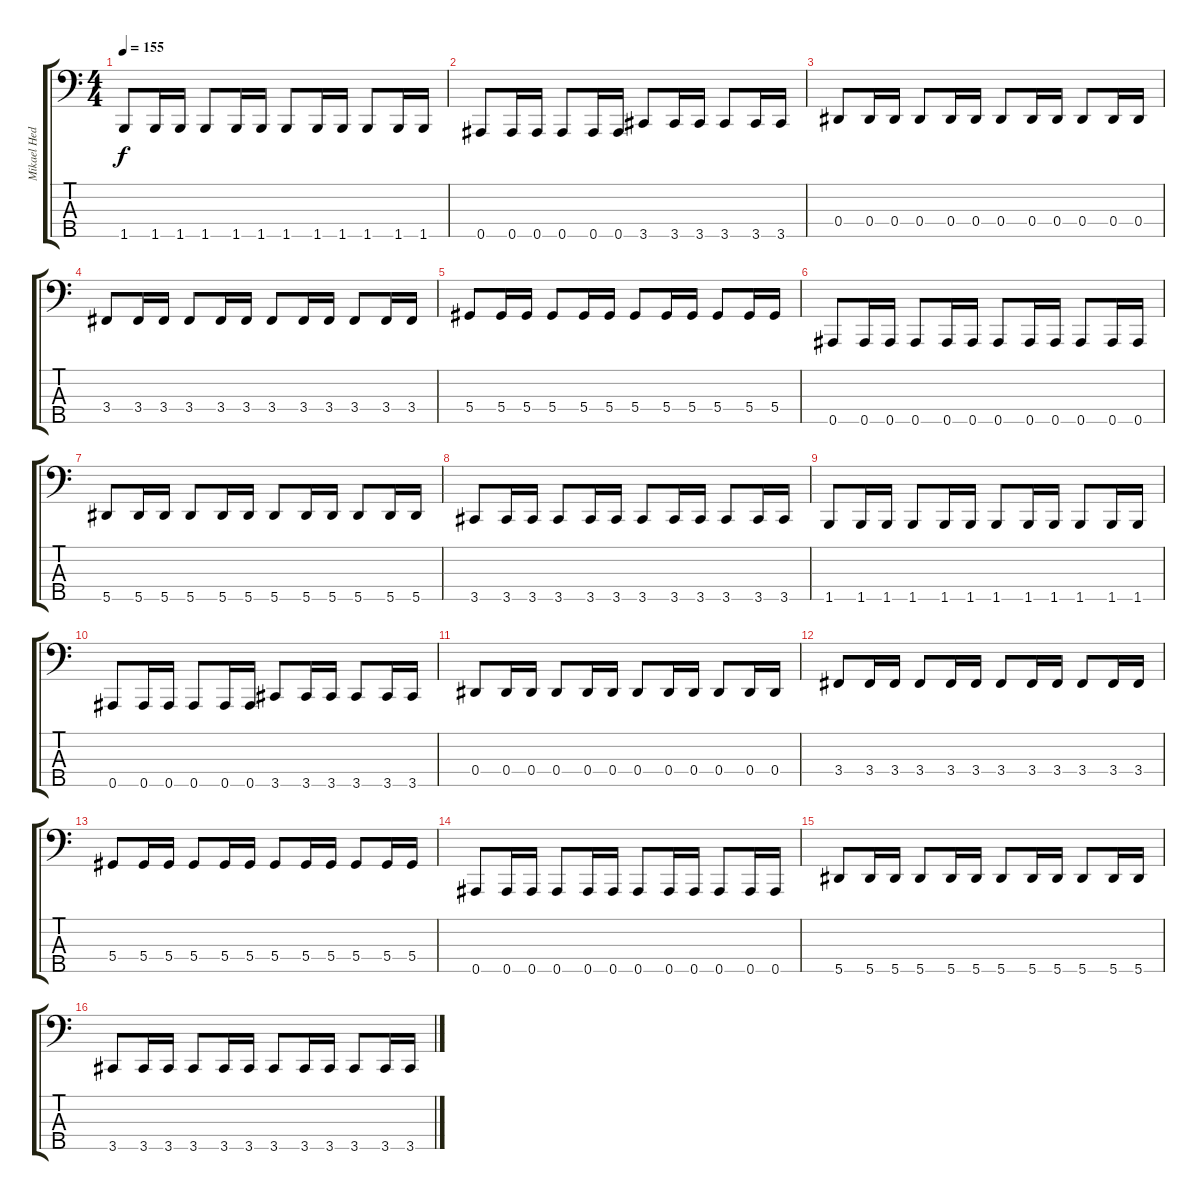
\track ("Mikael Hedlund" "Mikael Hed") {instrument electricbasspick}
\staff {score tabs}
\tuning (Gb2 Db2 Ab1 Eb1 Bb0) {hide}
\ts (4 4)
\tempo 155
\clef f4
\ks c
1.5.8{dy f} 1.5.16 1.5.16 1.5.8 1.5.16 1.5.16 1.5.8 1.5.16 1.5.16 1.5.8 1.5.16 1.5.16 |
0.5.8 0.5.16 0.5.16 0.5.8 0.5.16 0.5.16 3.5.8 3.5.16 3.5.16 3.5.8 3.5.16 3.5.16 |
0.4.8 0.4.16 0.4.16 0.4.8 0.4.16 0.4.16 0.4.8 0.4.16 0.4.16 0.4.8 0.4.16 0.4.16 |
3.4.8 3.4.16 3.4.16 3.4.8 3.4.16 3.4.16 3.4.8 3.4.16 3.4.16 3.4.8 3.4.16 3.4.16 |
5.4.8 5.4.16 5.4.16 5.4.8 5.4.16 5.4.16 5.4.8 5.4.16 5.4.16 5.4.8 5.4.16 5.4.16 |
0.5.8 0.5.16 0.5.16 0.5.8 0.5.16 0.5.16 0.5.8 0.5.16 0.5.16 0.5.8 0.5.16 0.5.16 |
5.5.8 5.5.16 5.5.16 5.5.8 5.5.16 5.5.16 5.5.8 5.5.16 5.5.16 5.5.8 5.5.16 5.5.16 |
3.5.8 3.5.16 3.5.16 3.5.8 3.5.16 3.5.16 3.5.8 3.5.16 3.5.16 3.5.8 3.5.16 3.5.16 |
1.5.8 1.5.16 1.5.16 1.5.8 1.5.16 1.5.16 1.5.8 1.5.16 1.5.16 1.5.8 1.5.16 1.5.16 |
0.5.8 0.5.16 0.5.16 0.5.8 0.5.16 0.5.16 3.5.8 3.5.16 3.5.16 3.5.8 3.5.16 3.5.16 |
0.4.8 0.4.16 0.4.16 0.4.8 0.4.16 0.4.16 0.4.8 0.4.16 0.4.16 0.4.8 0.4.16 0.4.16 |
3.4.8 3.4.16 3.4.16 3.4.8 3.4.16 3.4.16 3.4.8 3.4.16 3.4.16 3.4.8 3.4.16 3.4.16 |
5.4.8 5.4.16 5.4.16 5.4.8 5.4.16 5.4.16 5.4.8 5.4.16 5.4.16 5.4.8 5.4.16 5.4.16 |
0.5.8 0.5.16 0.5.16 0.5.8 0.5.16 0.5.16 0.5.8 0.5.16 0.5.16 0.5.8 0.5.16 0.5.16 |
5.5.8 5.5.16 5.5.16 5.5.8 5.5.16 5.5.16 5.5.8 5.5.16 5.5.16 5.5.8 5.5.16 5.5.16 |
3.5.8 3.5.16 3.5.16 3.5.8 3.5.16 3.5.16 3.5.8 3.5.16 3.5.16 3.5.8 3.5.16 3.5.16
